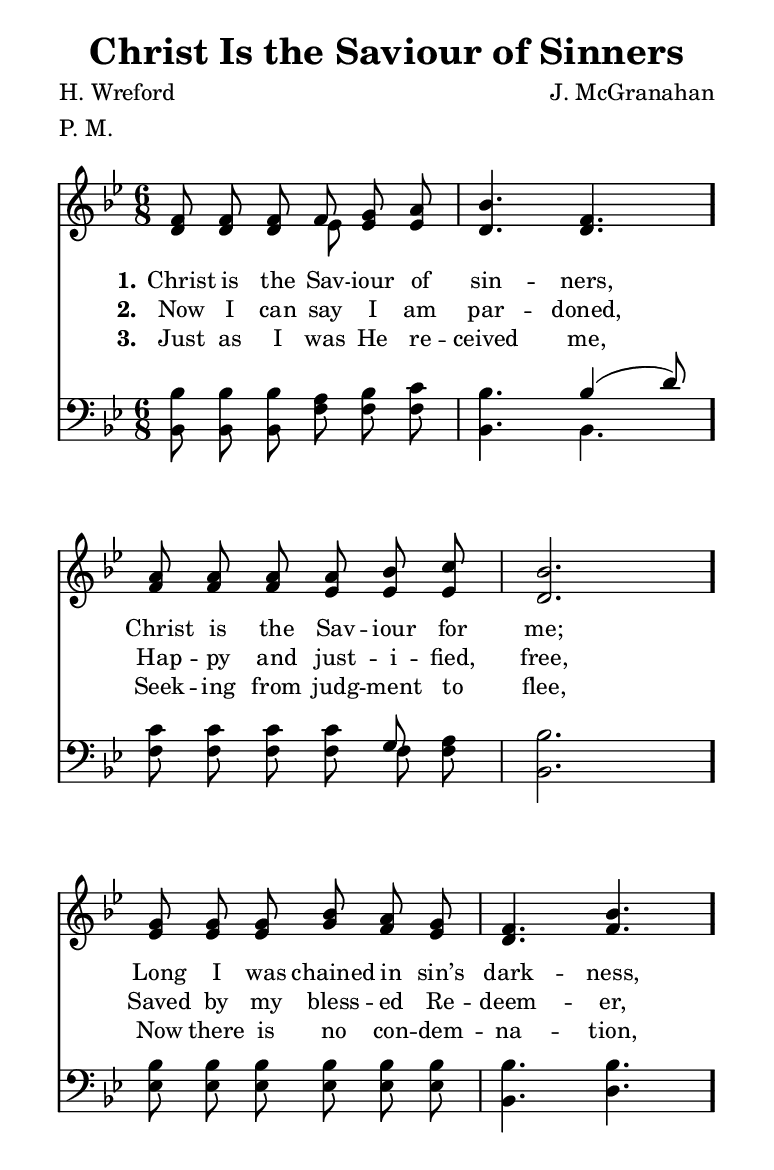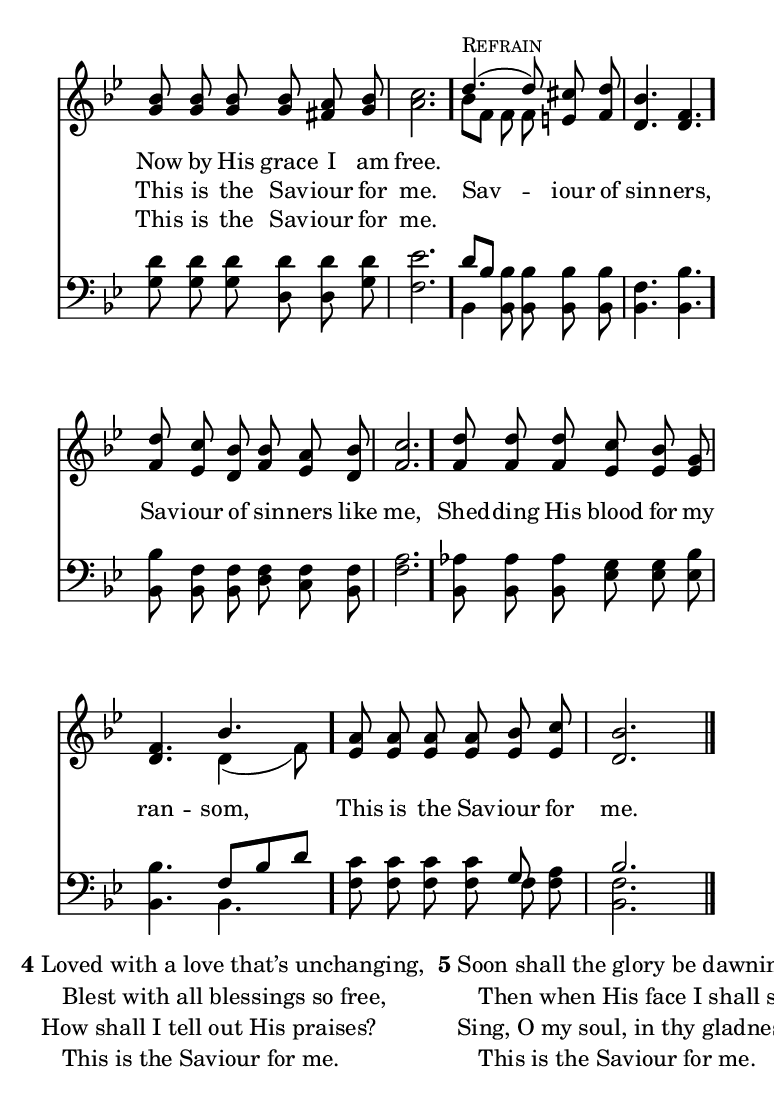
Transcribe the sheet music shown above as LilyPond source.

\include "common/global.ily"
\paper {
  \include "common/paper.ily"
  score-markup-spacing.padding = 2
  score-markup-spacing.basic-distance = 2
}

\header{
  %gospel
  hymnnumber = "68"
  title = "Christ Is the Saviour of Sinners"
  tunename = "Showers of Blessing"
  meter = "P. M."
  poet = "H. Wreford"
  composer = "J. McGranahan"
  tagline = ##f
}

% for fermata in MIDI
ta = { \tempo 4=70 }
tb = { \tempo 4=35 }

patternAA = { c8 c8 c8 c8 c8 c8 | c4. c4. }
patternAB = { c8 c8 c8 c8 c8 c8 | c4. c4( c8) }
patternAC = { c8 c8 c8 c8 c8 c8 | c4. c8[ c8 c8] }

patternBA = { c8 c8 c8 c8 c8 c8 | c2. }

patternCA = { c4.( c8) c8 c8 | c4. c4. }
patternCB = { c8[ c8] c8 c8 c8 c8 | c4. c4. }
patternCC = { c4 c8 c8 c8 c8 | c4. c4. }

global = {
  \include "common/overrides.ily"
  \override Staff.TimeSignature.style = #'numbered
  \time 6/8
  \override Score.MetronomeMark.transparent = ##t % hide all fermata changes too
  \ta
  \key bes \major
  \autoBeamOff
}

notesSoprano = {
\global
\relative c' {

  \changePitch \patternAA { f f f f g a | bes f }
  \changePitch \patternBA { a a a a bes c | bes }
  \changePitch \patternAA { g g g bes a g | f bes }
  \changePitch \patternBA { bes bes bes bes a bes | c }

  << s^\markup { \small \caps "Refrain" }
  \changePitch \patternCA { d d cis d | bes f } >>
  \changePitch \patternBA { d' c bes bes a bes | c }
  \changePitch \patternAA { d d d c bes g | f bes }
  \changePitch \patternBA { a a a a bes c | bes }

  \bar "|."

}
}

notesAlto = {
\global
\relative e' {

  \changePitch \patternAA { d d d ees ees ees | d d }
  \changePitch \patternBA { f f f ees ees ees | d }
  \changePitch \patternAA { ees ees ees g f ees | d f }
  \changePitch \patternBA { g g g g fis g | a }

  \changePitch \patternCB { bes f f | f e! f | d d }
  \changePitch \patternBA { f ees d f ees d | f }
  \changePitch \patternAB { f f f ees ees ees | d d f }
  \changePitch \patternBA { ees ees ees ees ees ees | d }

}
}

notesTenor = {
\global
\relative a {

  \changePitch \patternAB { bes bes bes a bes c | bes bes d }
  \changePitch \patternBA { c c c c g a | bes }
  \changePitch \patternAA { bes bes bes bes bes bes | bes bes }
  \changePitch \patternBA { d d d d d d | ees }

  \changePitch \patternCB { d bes bes bes bes bes | f bes  }
  \changePitch \patternBA { bes f f f f f | a }
  \changePitch \patternAC { aes aes aes g g bes | bes f bes d }
  \changePitch \patternBA { c c c c g a | bes }

}
}

notesBass = {
\global
\relative f, {

  \changePitch \patternAA { bes bes bes f' f f | bes, bes }
  \changePitch \patternBA { f' f f f f f | bes, }
  \changePitch \patternAA { ees ees ees ees ees ees | bes d }
  \changePitch \patternBA { g g g d d g | f }

  \changePitch \patternCC { bes, bes bes bes bes | bes bes }
  \changePitch \patternBA { bes bes bes d c bes | f' }
  \changePitch \patternAA { bes, bes bes ees ees ees | bes bes }
  \changePitch \patternBA { f' f f f f f | < f bes, > }

}
}

Refrain = \lyricmode {

Sav -- iour of sin -- ners, \bar "."
Sav -- iour of sin -- ners like me, \bar "." \eogbreak
Shed -- ding His blood for my ran -- som, \bar "."
This is the Sav -- iour for me. \bar "." \eogbreak

}

wordsA = \lyricmode {
\set stanza = "1."

Christ is the Sav -- iour of sin -- ners, \bar "."
Christ is the Sav -- iour for me; \bar "." \eogbreak
Long I was chained in sin’s dark -- ness, \bar "."
Now by His grace I am free. \bar "." \eogbreak

}

wordsB = \lyricmode {
\set stanza = "2."

Now I can say I am par -- doned,
Hap -- py and just -- i -- fied, free,
Saved by my bless -- ed Re -- deem -- er,
This is the Sav -- iour for me.

\Refrain

}

wordsC = \lyricmode {
\set stanza = "3."

Just as I was He re -- ceived me,
Seek -- ing from judg -- ment to flee,
Now there is no con -- dem -- na -- tion,
This is the Sav -- iour for me.

}

wordsD = \markuplist {

\line { Loved with a love that’s unchanging, }
\line { { \hspace #2 } Blest with all blessings so free, }
\line { How shall I tell out His praises? }
\line { { \hspace #2 } This is the Saviour for me. }

}

wordsE = \markuplist {

\line { Soon shall the glory be dawning, }
\line { { \hspace #2 } Then when His face I shall see, }
\line { Sing, O my soul, in thy gladness, }
\line { { \hspace #2 } This is the Saviour for me. }

}

\score {
  \context ChoirStaff <<
    \context Staff = upper <<
      \set Staff.autoBeaming = ##f
      \set ChoirStaff.systemStartDelimiter = #'SystemStartBar
      \set ChoirStaff.printPartCombineTexts = ##f
      \partcombine #'(2 . 9) \notesSoprano \notesAlto
      \context NullVoice = sopranos { \voiceOne << \notesSoprano >> }
      \context Lyrics = one   \lyricsto sopranos \wordsA
      \context Lyrics = two   \lyricsto sopranos \wordsB
      \context Lyrics = three \lyricsto sopranos \wordsC
    >>
    \context Staff = men <<
      \set Staff.autoBeaming = ##f
      \clef bass
      \set ChoirStaff.printPartCombineTexts = ##f
      \partcombine #'(2 . 9) \notesTenor \notesBass
    >>
  >>
  \layout {
    \include "common/layout.ily"
  }
  \midi{
    \include "common/midi.ily"
  }
}

\noPageBreak

\markup { \fill-line {
  \hspace #0.1
  \line{ \bold 4 \column { \wordsD } }
  \hspace #0.1
  \line{ \bold 5 \column { \wordsE } }
  \hspace #0.1
} }

\version "2.19.49"  % necessary for upgrading to future LilyPond versions.

% vi:set et ts=2 sw=2 ai nocindent syntax=lilypond:
